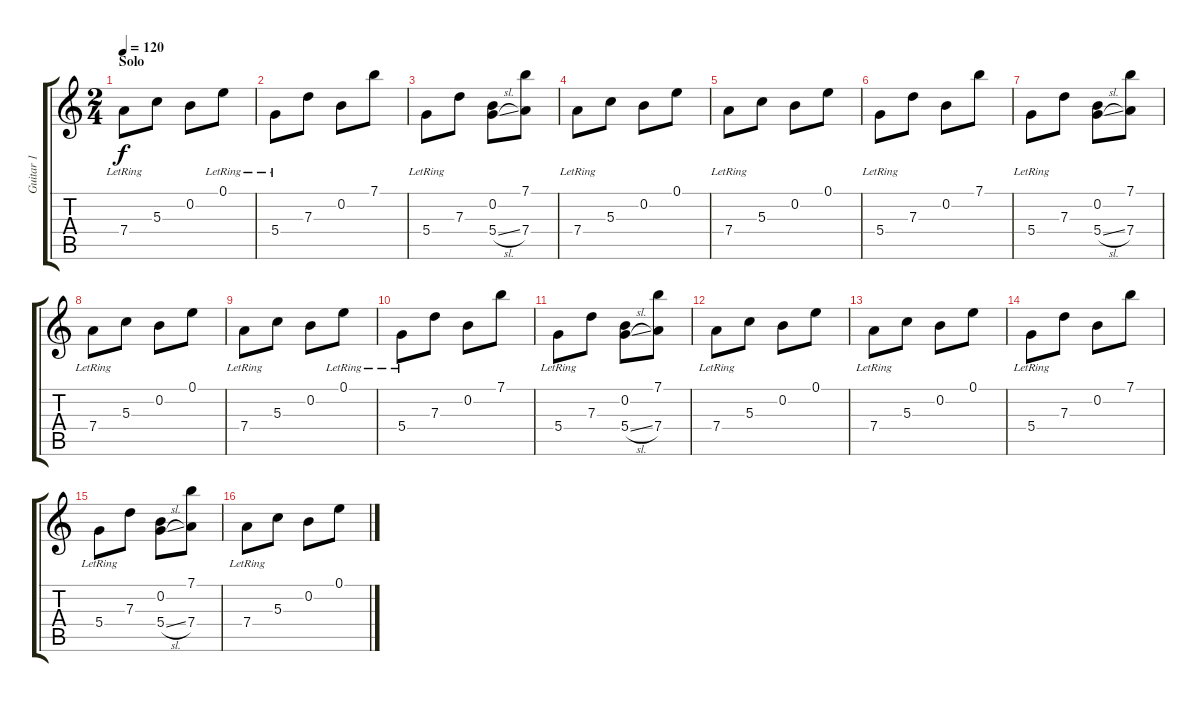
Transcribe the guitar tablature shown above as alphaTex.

\track ("Guitar 1" "Guitar 1") {instrument acousticguitarsteel}
\staff {score tabs}
\tuning (E4 B3 G3 D3 A2 E2) {hide}
\ts (2 4)
\section ("" "Solo")
\tempo 120
\clef g2
\ks c
7.4{lr}.8{dy f} 5.3.8 0.2.8 0.1{lr}.8 |
5.4{lr}.8 7.3.8 0.2.8 7.1.8 |
5.4{lr}.8 7.3.8 (0.2 5.4{sl}).8 (7.1 7.4).8 |
7.4{lr}.8 5.3.8 0.2.8 0.1.8 |
7.4{lr}.8 5.3.8 0.2.8 0.1.8 |
5.4{lr}.8 7.3.8 0.2.8 7.1.8 |
5.4{lr}.8 7.3.8 (0.2 5.4{sl}).8 (7.1 7.4).8 |
7.4{lr}.8 5.3.8 0.2.8 0.1.8 |
7.4{lr}.8 5.3.8 0.2.8 0.1{lr}.8 |
5.4{lr}.8 7.3.8 0.2.8 7.1.8 |
5.4{lr}.8 7.3.8 (0.2 5.4{sl}).8 (7.1 7.4).8 |
7.4{lr}.8 5.3.8 0.2.8 0.1.8 |
7.4{lr}.8 5.3.8 0.2.8 0.1.8 |
5.4{lr}.8 7.3.8 0.2.8 7.1.8 |
5.4{lr}.8 7.3.8 (0.2 5.4{sl}).8 (7.1 7.4).8 |
7.4{lr}.8 5.3.8 0.2.8 0.1.8
